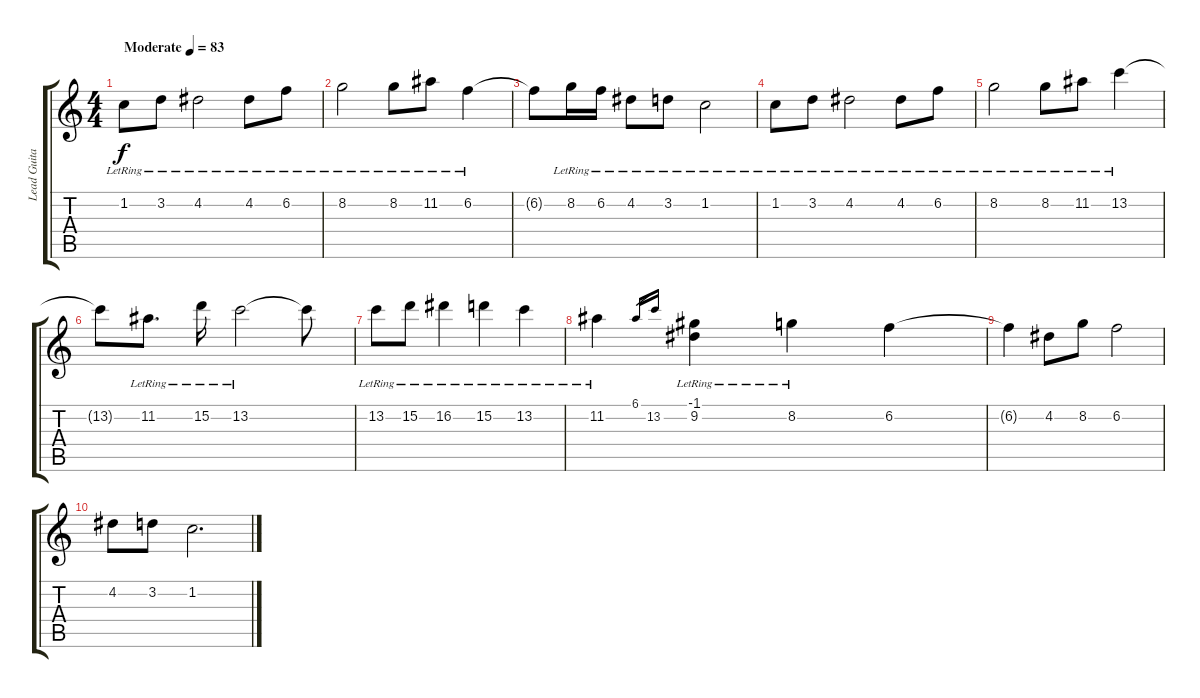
\track ("Lead Guitar" "Lead Guita") {instrument acousticguitarsteel}
\staff {score tabs}
\tuning (E4 B3 G3 D3 A2 E2) {hide}
\ts (4 4)
\tempo (83 "Moderate")
\clef g2
\ks c
1.2{lr}.8{dy f instrument acousticguitarsteel} 3.2{lr}.8 4.2{lr}.2 4.2{lr}.8 6.2{lr}.8 |
8.2{lr}.2 8.2{lr}.8 11.2{lr}.8 6.2{lr}.4 |
6.2{t}.8 8.2{lr}.16 6.2{lr}.16 4.2{lr}.8 3.2{lr}.8 1.2{lr}.2 |
1.2{lr}.8 3.2{lr}.8 4.2{lr}.2 4.2{lr}.8 6.2{lr}.8 |
8.2{lr}.2 8.2{lr}.8 11.2{lr}.8 13.2{lr}.4 |
13.2{t}.8 11.2{lr}.8{d} 15.2{lr}.16 13.2{lr}.2 13.2{t}.8 |
13.2{lr}.8 15.2{lr}.8 16.2{lr}.4 15.2{lr}.4 13.2{lr}.4 |
11.2{lr}.4 6.1.16{gr} 13.2.16{gr} (-1.1 9.2{lr}).4 8.2{lr}.4 6.2.4 |
6.2{t}.4 4.2.8 8.2.8 6.2.2 |
4.2.8 3.2.8 1.2.2{d}
